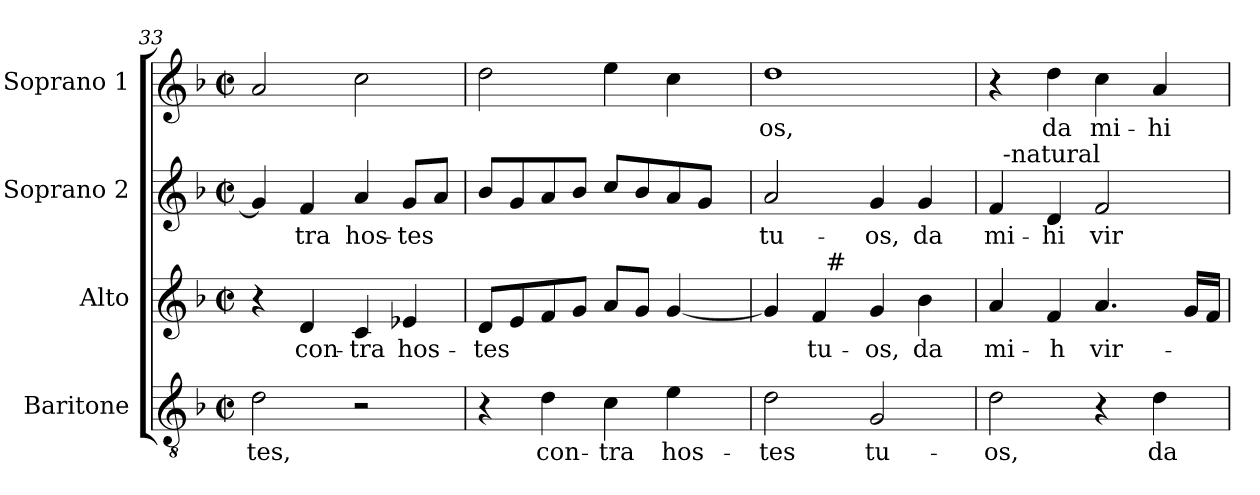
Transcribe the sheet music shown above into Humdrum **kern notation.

**kern	**text	**kern	**text	**kern	**text	**kern	**text
*part4	*part4	*part3	*part3	*part2	*part2	*part1	*part1
*staff4	*staff4	*staff3	*staff3	*staff2	*staff2	*staff1	*staff1
*I"Baritone	*	*I"Alto	*	*I"Soprano 2	*	*I"Soprano 1	*
*I'Bar	*	*I'A	*	*I'S 2	*	*I'S 1	*
*clefGv2	*	*clefG2	*	*clefG2	*	*clefG2	*
*k[b-]	*	*k[b-]	*	*k[b-]	*	*k[b-]	*
*F:	*	*F:	*	*F:	*	*F:	*
*M2/2	*	*M2/2	*	*M2/2	*	*M2/2	*
*met(c|)	*	*met(c|)	*	*met(c|)	*	*met(c|)	*
=33	=33	=33	=33	=33	=33	=33	=33
2d\	-tes,	4r	.	4g/]	.	2a/	.
.	.	4d/	con-	4f/	-tra	.	.
2r	.	4c/	-tra	4a/	hos-	2cc\	.
.	.	4e-X/	hos-	8g/L	-tes	.	.
.	.	.	.	8a/J	.	.	.
=34	=34	=34	=34	=34	=34	=34	=34
4r	.	8d/L	-tes	8b-/L	.	2dd\	.
.	.	8e/	.	8g/	.	.	.
4d\	con-	8f/	.	8a/	.	.	.
.	.	8g/J	.	8b-/J	.	.	.
4c\	-tra	8a/L	.	8cc/L	.	4ee\	.
.	.	8g/J	.	8b-/	.	.	.
4e\	hos-	[4g/	.	8a/	.	4cc\	.
.	.	.	.	8g/J	.	.	.
=35	=35	=35	=35	=35	=35	=35	=35
*	*	*^	*	*	*	*	*
2d\	-tes	4g/]	4ryy	.	2a/	tu-	1dd	-os,
.	.	4f/	32ryy	tu-	.	.	.	.
!	!	!	!LO:TX:a:t=#	!	!	!	!	!
.	.	.	2ryy	.	.	.	.	.
2G/	tu-	4g/	.	-os,	4g/	-os,	.	.
.	.	4b-\	.	da	4g/	da	.	.
.	.	.	8..ryy	.	.	.	.	.
*	*	*v	*v	*	*	*	*	*
=36	=36	=36	=36	=36	=36	=36	=36
*	*	*	*	*^	*	*	*
2d\	-os,	4a/	mi-	4f/	32ryy	mi-	4r	.
!	!	!	!	!	!LO:TX:a:t=-natural	!	!	!
.	.	.	.	.	2ryy	.	.	.
.	.	4f/	-h	4d/	.	-hi	4dd\	da
4r	.	4.a/	vir-	2f/	.	vir-	4cc\	mi-
.	.	.	.	.	4...ryy	.	.	.
4d\	da	.	.	.	.	.	4a/	-hi
.	.	16g/LL	.	.	.	.	.	.
.	.	16f/JJ	.	.	.	.	.	.
*	*	*	*	*v	*v	*	*	*
=	=	=	=	=	=	=	=
*-	*-	*-	*-	*-	*-	*-	*-
